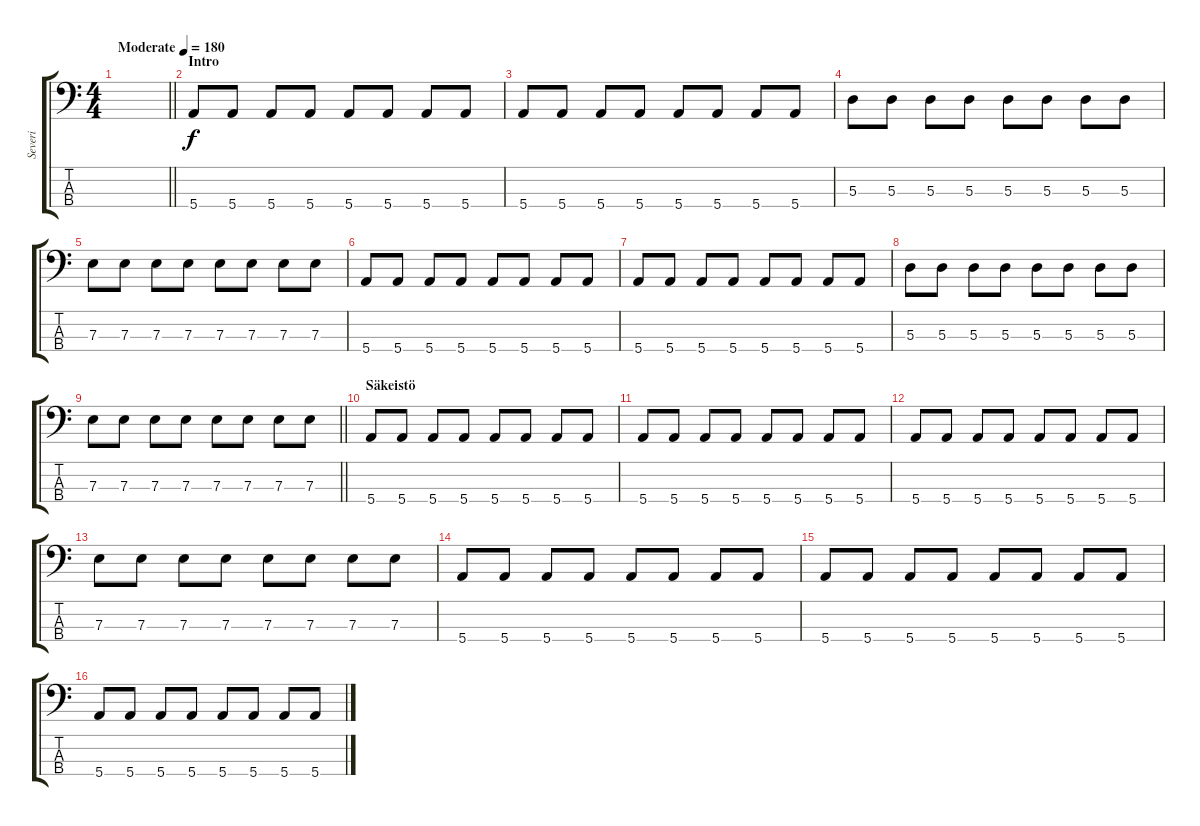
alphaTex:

\track ("Severi" "Severi") {instrument electricbassfinger}
\staff {score tabs}
\tuning (G2 D2 A1 E1) {hide}
\ts (4 4)
\tempo (180 "Moderate")
\clef f4
\barLineRight lightlight
\ks c
|
\section ("" "Intro")
5.4.8{volume 10} 5.4.8 5.4.8 5.4.8 5.4.8 5.4.8 5.4.8 5.4.8 |
5.4.8 5.4.8 5.4.8 5.4.8 5.4.8 5.4.8 5.4.8 5.4.8 |
5.3.8 5.3.8 5.3.8 5.3.8 5.3.8 5.3.8 5.3.8 5.3.8 |
7.3.8 7.3.8 7.3.8 7.3.8 7.3.8 7.3.8 7.3.8 7.3.8 |
5.4.8 5.4.8 5.4.8 5.4.8 5.4.8 5.4.8 5.4.8 5.4.8 |
5.4.8 5.4.8 5.4.8 5.4.8 5.4.8 5.4.8 5.4.8 5.4.8 |
5.3.8 5.3.8 5.3.8 5.3.8 5.3.8 5.3.8 5.3.8 5.3.8 |
\barLineRight lightlight
7.3.8 7.3.8 7.3.8 7.3.8 7.3.8 7.3.8 7.3.8 7.3.8 |
\section ("" "Säkeistö")
5.4.8{volume 13} 5.4.8 5.4.8 5.4.8 5.4.8 5.4.8 5.4.8 5.4.8 |
5.4.8 5.4.8 5.4.8 5.4.8 5.4.8 5.4.8 5.4.8 5.4.8 |
5.4.8 5.4.8 5.4.8 5.4.8 5.4.8 5.4.8 5.4.8 5.4.8 |
7.3.8 7.3.8 7.3.8 7.3.8 7.3.8 7.3.8 7.3.8 7.3.8 |
5.4.8 5.4.8 5.4.8 5.4.8 5.4.8 5.4.8 5.4.8 5.4.8 |
5.4.8 5.4.8 5.4.8 5.4.8 5.4.8 5.4.8 5.4.8 5.4.8 |
5.4.8 5.4.8 5.4.8 5.4.8 5.4.8 5.4.8 5.4.8 5.4.8
